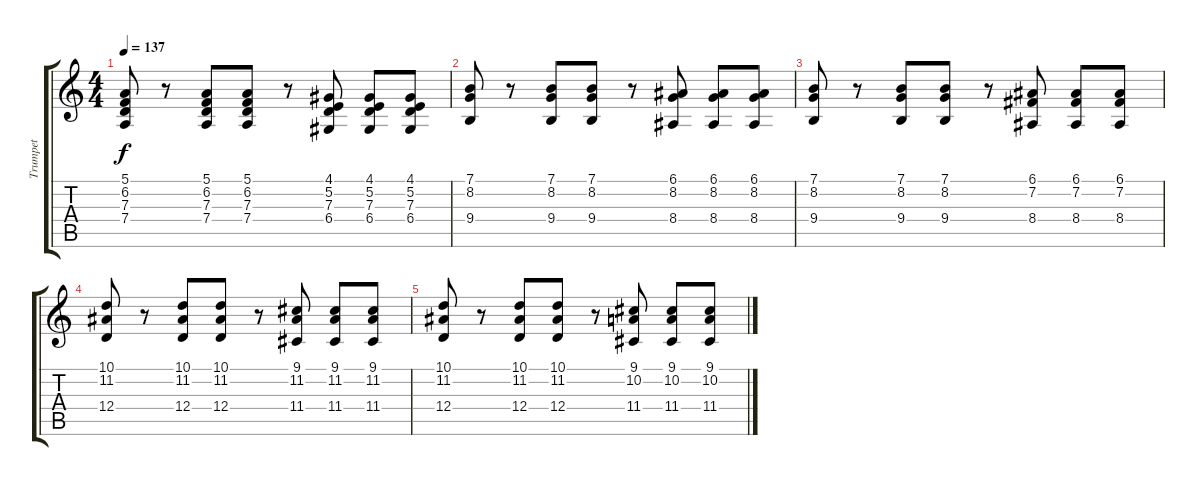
\track ("Trumpet" "Trumpet") {instrument trumpet}
\staff {score tabs}
\tuning (E4 B3 G3 D3 A2 E2) {hide}
\ts (4 4)
\tempo 137
\clef g2
\ks c
(5.1 6.2 7.3 7.4).8{dy f} r.8 (5.1 6.2 7.3 7.4).8 (5.1 6.2 7.3 7.4).8 r.8 (4.1 5.2 7.3 6.4).8 (4.1 5.2 7.3 6.4).8 (4.1 5.2 7.3 6.4).8 |
(7.1 8.2 9.4).8 r.8 (7.1 8.2 9.4).8 (7.1 8.2 9.4).8 r.8 (6.1 8.2 8.4).8 (6.1 8.2 8.4).8 (6.1 8.2 8.4).8 |
(7.1 8.2 9.4).8 r.8 (7.1 8.2 9.4).8 (7.1 8.2 9.4).8 r.8 (6.1 7.2 8.4).8 (6.1 7.2 8.4).8 (6.1 7.2 8.4).8 |
(10.1 11.2 12.4).8 r.8 (10.1 11.2 12.4).8 (10.1 11.2 12.4).8 r.8 (9.1 11.2 11.4).8 (9.1 11.2 11.4).8 (9.1 11.2 11.4).8 |
(10.1 11.2 12.4).8 r.8 (10.1 11.2 12.4).8 (10.1 11.2 12.4).8 r.8 (9.1 10.2 11.4).8 (9.1 10.2 11.4).8 (9.1 10.2 11.4).8
